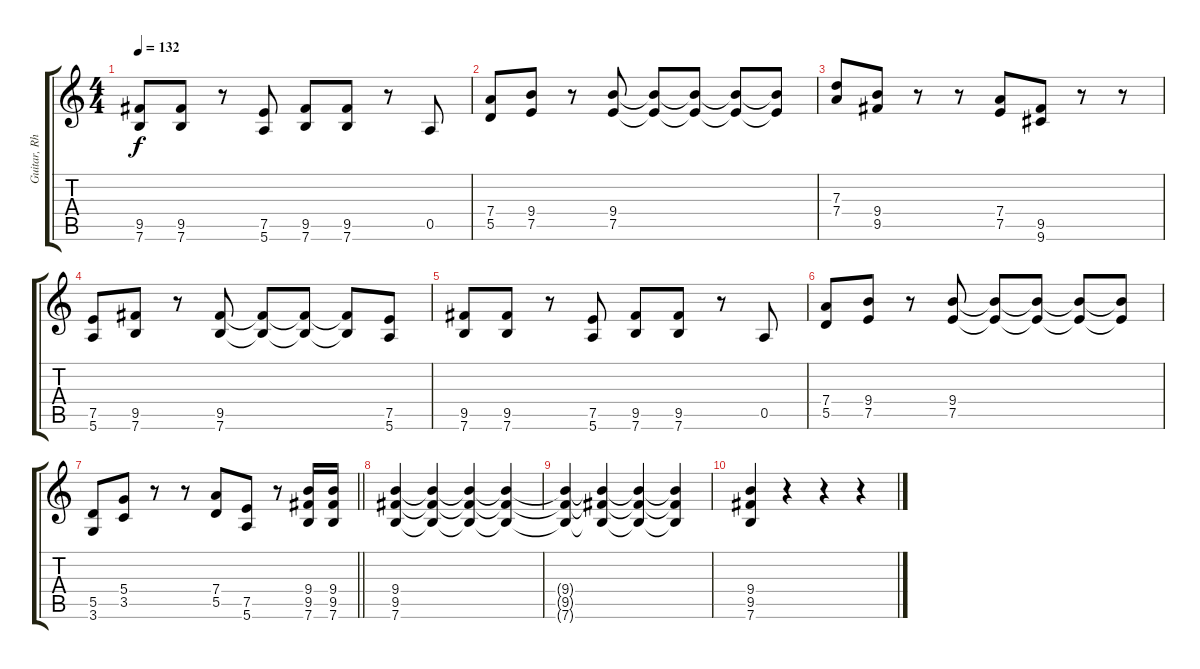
\track ("Guitar, Rhythm" "Guitar, Rh") {instrument overdrivenguitar}
\staff {score tabs}
\tuning (E4 B3 G3 D3 A2 E2) {hide}
\ts (4 4)
\tempo 132
\clef g2
\ks c
(9.5 7.6).8{dy f} (9.5 7.6).8 r.8 (7.5 5.6).8 (9.5 7.6).8 (9.5 7.6).8 r.8 0.5.8 |
(7.4 5.5).8 (9.4 7.5).8 r.8 (9.4 7.5).8 (9.4{t} 7.5{t}).8 (9.4{t} 7.5{t}).8 (9.4{t} 7.5{t}).8 (9.4{t} 7.5{t}).8 |
(7.3 7.4).8 (9.4 9.5).8 r.8 r.8 (7.4 7.5).8 (9.5 9.6).8 r.8 r.8 |
(7.5 5.6).8 (9.5 7.6).8 r.8 (9.5 7.6).8 (9.5{t} 7.6{t}).8 (9.5{t} 7.6{t}).8 (9.5{t} 7.6{t}).8 (7.5 5.6).8 |
(9.5 7.6).8 (9.5 7.6).8 r.8 (7.5 5.6).8 (9.5 7.6).8 (9.5 7.6).8 r.8 0.5.8 |
(7.4 5.5).8 (9.4 7.5).8 r.8 (9.4 7.5).8 (9.4{t} 7.5{t}).8 (9.4{t} 7.5{t}).8 (9.4{t} 7.5{t}).8 (9.4{t} 7.5{t}).8 |
\barLineRight lightlight
(5.5 3.6).8 (5.4 3.5).8 r.8 r.8 (7.4 5.5).8 (7.5 5.6).8 r.8 (9.4 9.5 7.6).16 (9.4 9.5 7.6).16 |
(9.4 9.5 7.6).4 (9.4{t} 9.5{t} 7.6{t}).4 (9.4{t} 9.5{t} 7.6{t}).4 (9.4{t} 9.5{t} 7.6{t}).4 |
(9.4{t} 9.5{t} 7.6{t}).4 (9.4{t} 9.5{t} 7.6{t}).4 (9.4{t} 9.5{t} 7.6{t}).4 (9.4{t} 9.5{t} 7.6{t}).4 |
(9.4 9.5 7.6).4 r.4 r.4 r.4
